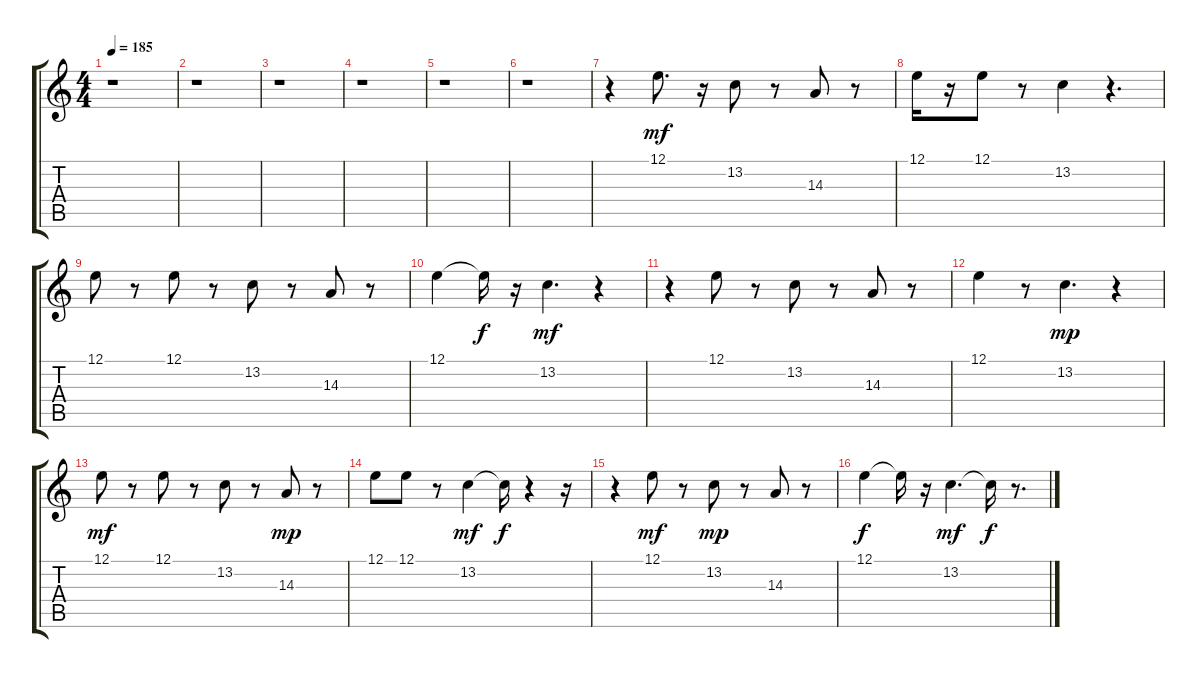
\track "" {instrument percussiveorgan}
\staff {score tabs}
\tuning (E4 B3 G3 D3 A2 E2) {hide}
\ts (4 4)
\tempo 185
\clef g2
\ks c
r.1{dy mf} |
r.1 |
r.1 |
r.1 |
r.1 |
r.1 |
r.4 12.1.8{d} r.16 13.2.8 r.8 14.3.8 r.8 |
12.1.16 r.16 12.1.8 r.8 13.2.4 r.4{d} |
12.1.8 r.8 12.1.8 r.8 13.2.8 r.8 14.3.8 r.8 |
12.1.4 12.1{t}.16{dy f} r.16 13.2.4{d dy mf} r.4 |
r.4 12.1.8 r.8 13.2.8 r.8 14.3.8 r.8 |
12.1.4 r.8 13.2.4{d dy mp} r.4 |
12.1.8{dy mf} r.8 12.1.8 r.8 13.2.8 r.8 14.3.8{dy mp} r.8 |
12.1.8 12.1.8 r.8 13.2.4{dy mf} 13.2{t}.16{dy f} r.4 r.16 |
r.4 12.1.8{dy mf} r.8 13.2.8{dy mp} r.8 14.3.8 r.8 |
12.1.4{dy f} 12.1{t}.16 r.16 13.2.4{d dy mf} 13.2{t}.16{dy f} r.8{d}
